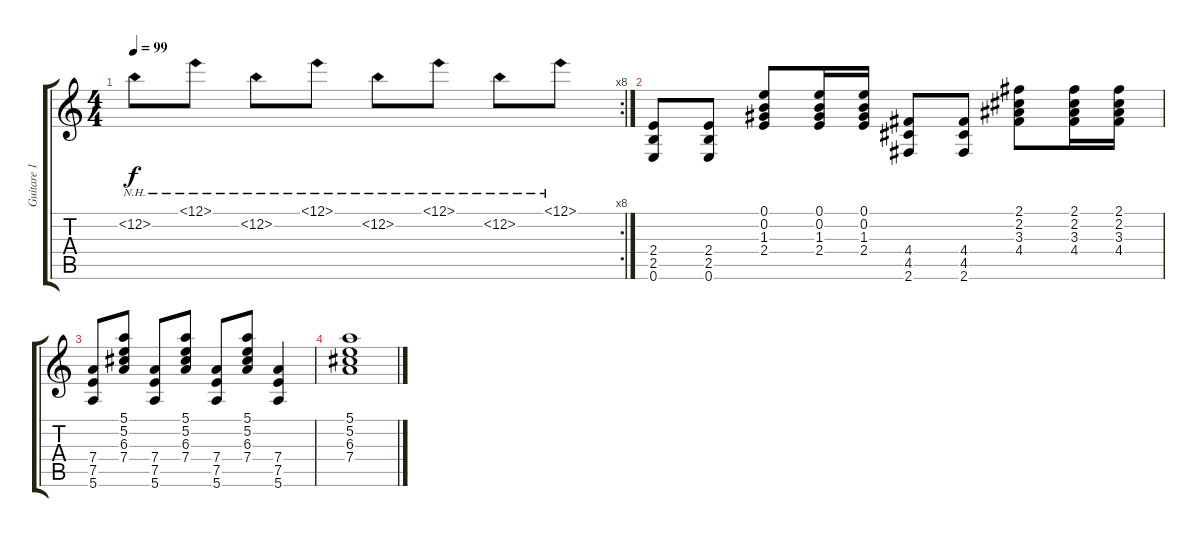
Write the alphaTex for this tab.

\track ("Guitare 1" "Guitare 1") {instrument distortionguitar}
\staff {score tabs}
\tuning (E4 B3 G3 D3 A2 E2) {hide}
\rc 8
\ts (4 4)
\tempo 99
\clef g2
\ks c
12.2{nh}.8{dy f} 12.1{nh}.8 12.2{nh}.8 12.1{nh}.8 12.2{nh}.8 12.1{nh}.8 12.2{nh}.8 12.1{nh}.8 |
(2.4 2.5 0.6).8 (2.4 2.5 0.6).8 (0.1 0.2 1.3 2.4).8 (0.1 0.2 1.3 2.4).16 (0.1 0.2 1.3 2.4).16 (4.4 4.5 2.6).8 (4.4 4.5 2.6).8 (2.1 2.2 3.3 4.4).8 (2.1 2.2 3.3 4.4).16 (2.1 2.2 3.3 4.4).16 |
(7.4 7.5 5.6).8 (5.1 5.2 6.3 7.4).8 (7.4 7.5 5.6).8 (5.1 5.2 6.3 7.4).8 (7.4 7.5 5.6).8 (5.1 5.2 6.3 7.4).8 (7.4 7.5 5.6).4 |
(5.1 5.2 6.3 7.4).1
